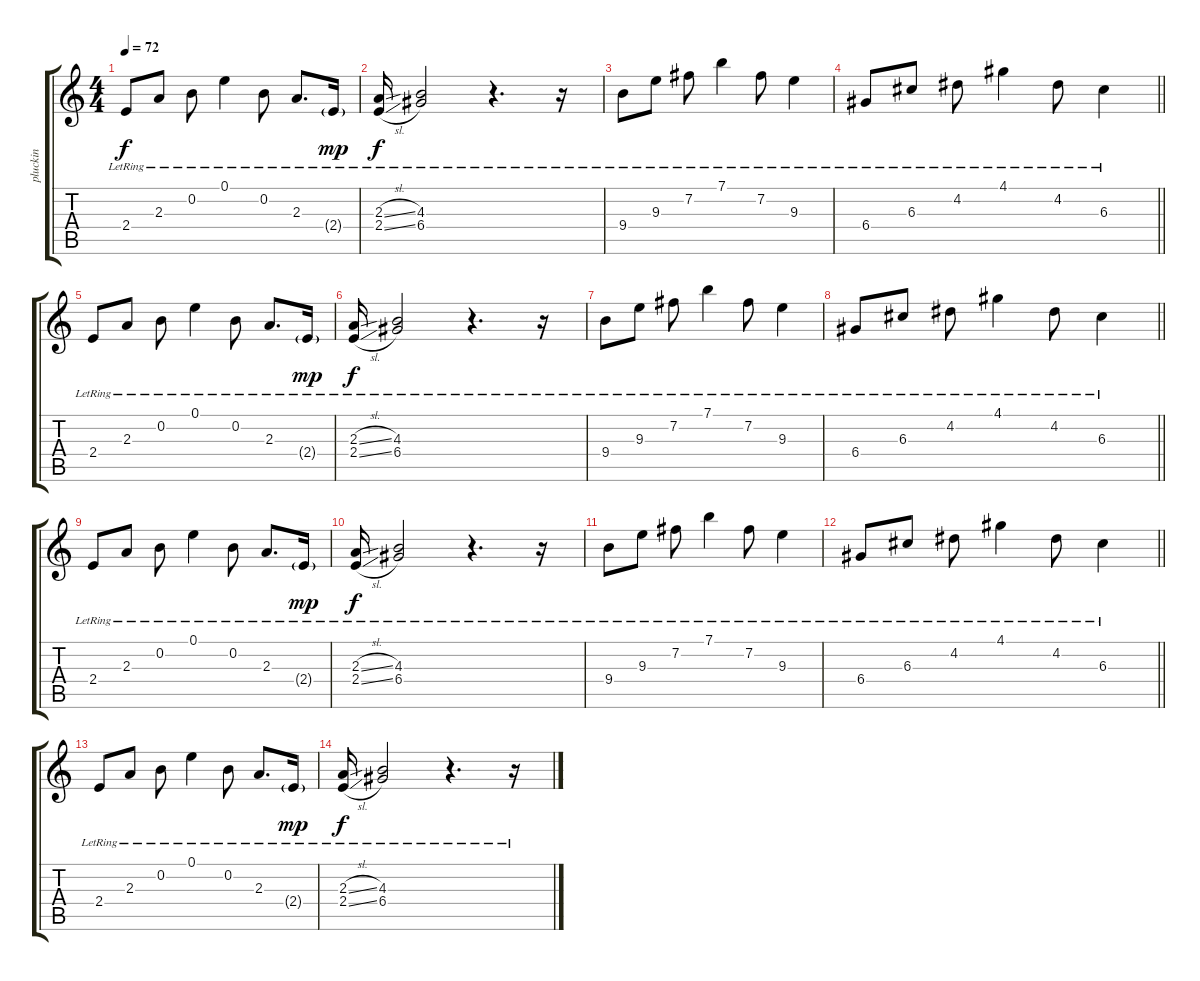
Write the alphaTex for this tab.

\track ("pluckin" "pluckin") {instrument electricguitarclean}
\staff {score tabs}
\tuning (E4 B3 G3 D3 A2 E2) {hide}
\ts (4 4)
\tempo 72
\clef g2
\ks c
2.4{lr}.8{dy f} 2.3{lr}.8 0.2{lr}.8 0.1{lr}.4 0.2{lr}.8 2.3{lr}.8{d} 2.4{g lr}.16{dy mp} |
(2.3{sl} 2.4{sl lr}).16{dy f} (4.3 6.4{lr}).2 r.4{d} r.16 |
9.4{lr}.8 9.3{lr}.8 7.2{lr}.8 7.1{lr}.4 7.2{lr}.8 9.3{lr}.4 |
\barLineRight lightlight
6.4{lr}.8 6.3{lr}.8 4.2{lr}.8 4.1{lr}.4 4.2{lr}.8 6.3{lr}.4 |
2.4{lr}.8 2.3{lr}.8 0.2{lr}.8 0.1{lr}.4 0.2{lr}.8 2.3{lr}.8{d} 2.4{g lr}.16{dy mp} |
(2.3{sl} 2.4{sl lr}).16{dy f} (4.3 6.4{lr}).2 r.4{d} r.16 |
9.4{lr}.8{volume 5} 9.3{lr}.8 7.2{lr}.8 7.1{lr}.4 7.2{lr}.8 9.3{lr}.4 |
\barLineRight lightlight
6.4{lr}.8 6.3{lr}.8 4.2{lr}.8 4.1{lr}.4 4.2{lr}.8 6.3{lr}.4 |
2.4{lr}.8 2.3{lr}.8 0.2{lr}.8 0.1{lr}.4 0.2{lr}.8 2.3{lr}.8{d} 2.4{g lr}.16{dy mp} |
(2.3{sl} 2.4{sl lr}).16{dy f} (4.3 6.4{lr}).2 r.4{d} r.16 |
9.4{lr}.8 9.3{lr}.8 7.2{lr}.8 7.1{lr}.4 7.2{lr}.8 9.3{lr}.4 |
\barLineRight lightlight
6.4{lr}.8 6.3{lr}.8 4.2{lr}.8 4.1{lr}.4 4.2{lr}.8 6.3{lr}.4 |
2.4{lr}.8 2.3{lr}.8 0.2{lr}.8 0.1{lr}.4 0.2{lr}.8 2.3{lr}.8{d} 2.4{g lr}.16{dy mp} |
(2.3{sl} 2.4{sl lr}).16{dy f} (4.3 6.4{lr}).2 r.4{d} r.16
